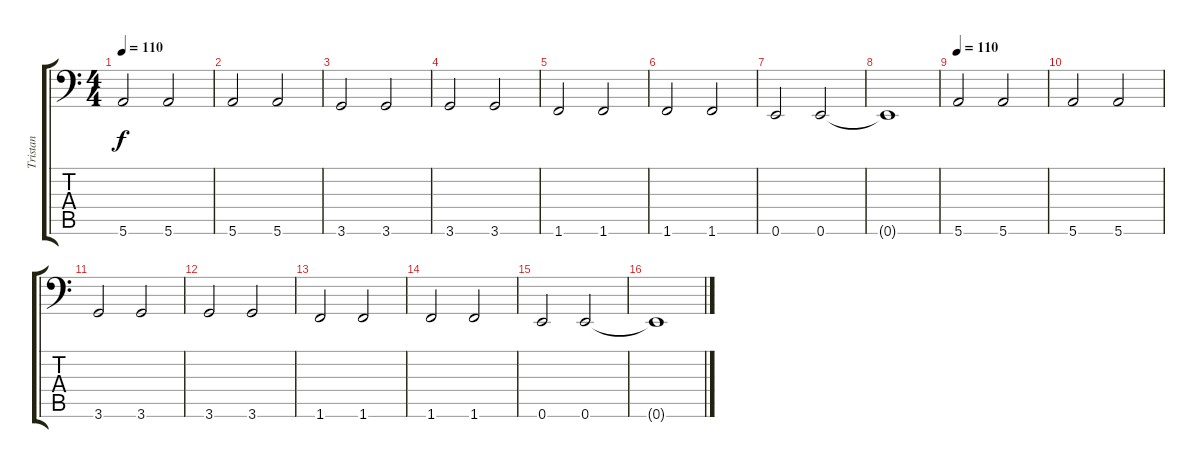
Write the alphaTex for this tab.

\track ("Tristan" "Tristan") {instrument electricbassfinger}
\staff {score tabs}
\tuning (E3 B2 G2 D2 A1 E1) {hide}
\ts (4 4)
\tempo 110
\clef f4
\ks c
5.6.2{dy f} 5.6.2 |
5.6.2 5.6.2 |
3.6.2 3.6.2 |
3.6.2 3.6.2 |
1.6.2 1.6.2 |
1.6.2 1.6.2 |
0.6.2 0.6.2 |
0.6{t}.1 |
\tempo 110
5.6.2 5.6.2 |
5.6.2 5.6.2 |
3.6.2 3.6.2 |
3.6.2 3.6.2 |
1.6.2 1.6.2 |
1.6.2 1.6.2 |
0.6.2 0.6.2 |
0.6{t}.1
